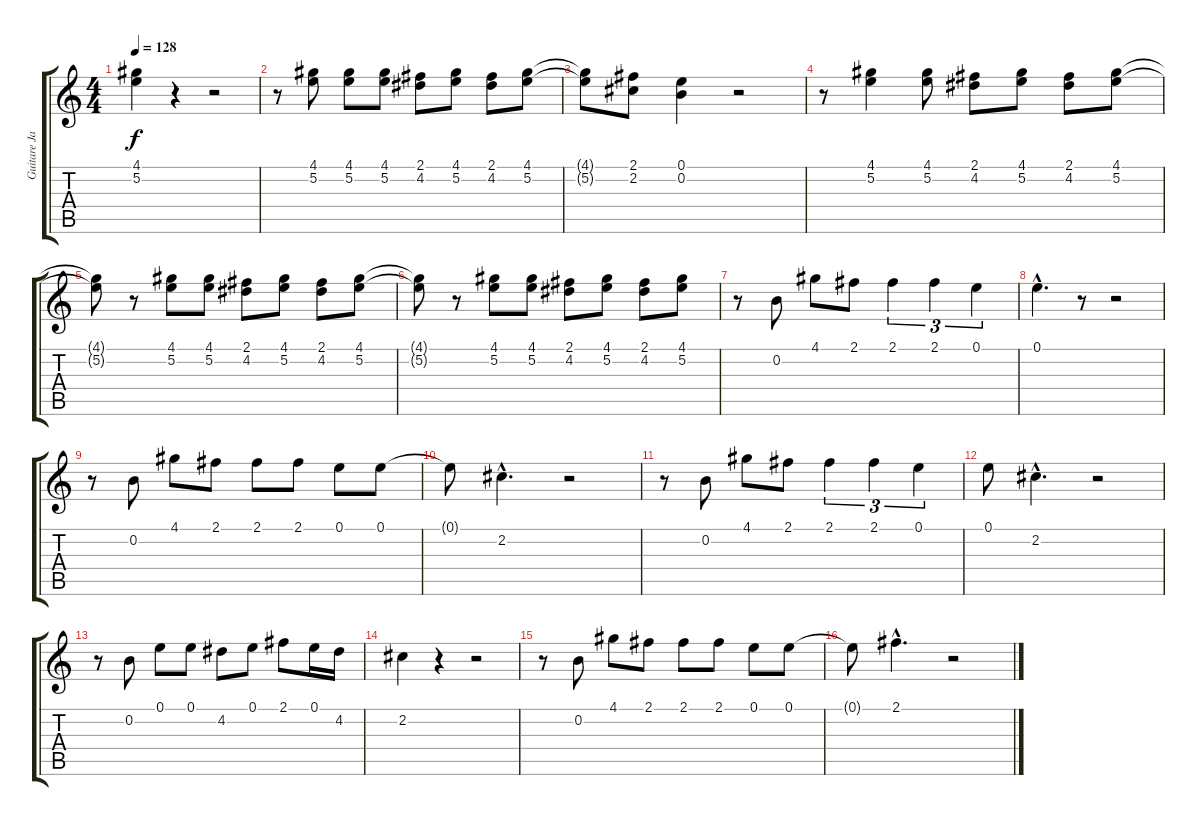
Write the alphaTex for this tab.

\track ("Guitare Jazz" "Guitare Ja") {instrument electricguitarjazz}
\staff {score tabs}
\tuning (E4 B3 G3 D3 A2 E2) {hide}
\ts (4 4)
\tempo 128
\clef g2
\ks c
(4.1{t} 5.2{t}).4{dy f} r.4 r.2 |
r.8 (4.1 5.2).8 (4.1 5.2).8 (4.1 5.2).8 (2.1 4.2).8 (4.1 5.2).8 (2.1 4.2).8 (4.1 5.2).8 |
(4.1{t} 5.2{t}).8 (2.1 2.2).8 (0.1 0.2).4 r.2 |
r.8 (4.1 5.2).4 (4.1 5.2).8 (2.1 4.2).8 (4.1 5.2).8 (2.1 4.2).8 (4.1 5.2).8 |
(4.1{t} 5.2{t}).8 r.8 (4.1 5.2).8 (4.1 5.2).8 (2.1 4.2).8 (4.1 5.2).8 (2.1 4.2).8 (4.1 5.2).8 |
(4.1{t} 5.2{t}).8 r.8 (4.1 5.2).8 (4.1 5.2).8 (2.1 4.2).8 (4.1 5.2).8 (2.1 4.2).8 (4.1 5.2).8 |
r.8 0.2.8 4.1.8 2.1.8 2.1.4{tu (3 2)} 2.1.4{tu (3 2)} 0.1.4{tu (3 2)} |
0.1{hac}.4{d} r.8 r.2 |
r.8 0.2.8 4.1.8 2.1.8 2.1.8 2.1.8 0.1.8 0.1.8 |
0.1{t}.8 2.2{hac}.4{d} r.2 |
r.8 0.2.8 4.1.8 2.1.8 2.1.4{tu (3 2)} 2.1.4{tu (3 2)} 0.1.4{tu (3 2)} |
0.1.8 2.2{hac}.4{d} r.2 |
r.8 0.2.8 0.1.8 0.1.8 4.2.8 0.1.8 2.1.8 0.1.16 4.2.16 |
2.2.4 r.4 r.2 |
r.8 0.2.8 4.1.8 2.1.8 2.1.8 2.1.8 0.1.8 0.1.8 |
0.1{t}.8 2.1{hac}.4{d} r.2
